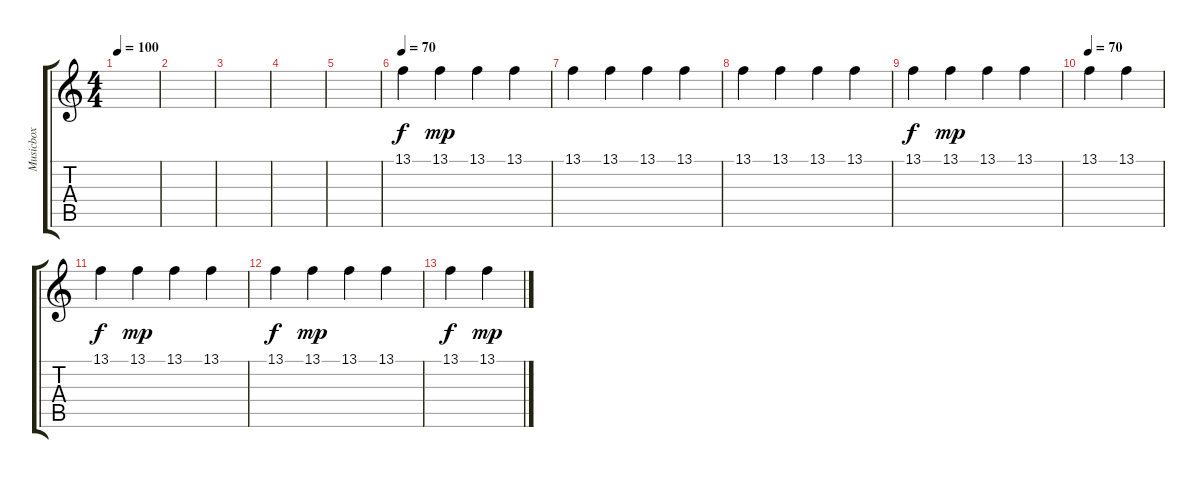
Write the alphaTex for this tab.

\track ("Musicbox" "Musicbox") {instrument musicbox}
\staff {score tabs}
\tuning (E4 B3 G3 D3 A2 E2) {hide}
\ts (4 4)
\tempo 100
\clef g2
\ks c
|
|
|
|
|
\tempo 40
\tempo 85
\tempo 70
13.1.4{volume 6} 13.1.4{dy mp} 13.1.4 13.1.4 |
13.1.4 13.1.4 13.1.4 13.1.4 |
13.1.4 13.1.4 13.1.4 13.1.4 |
13.1.4{dy f} 13.1.4{dy mp} 13.1.4 13.1.4 |
\tempo 40
\tempo 85
\tempo 70
13.1.4{volume 6} 13.1.4 |
13.1.4{dy f} 13.1.4{dy mp} 13.1.4 13.1.4 |
13.1.4{dy f} 13.1.4{dy mp} 13.1.4 13.1.4 |
13.1.4{dy f} 13.1.4{dy mp}
